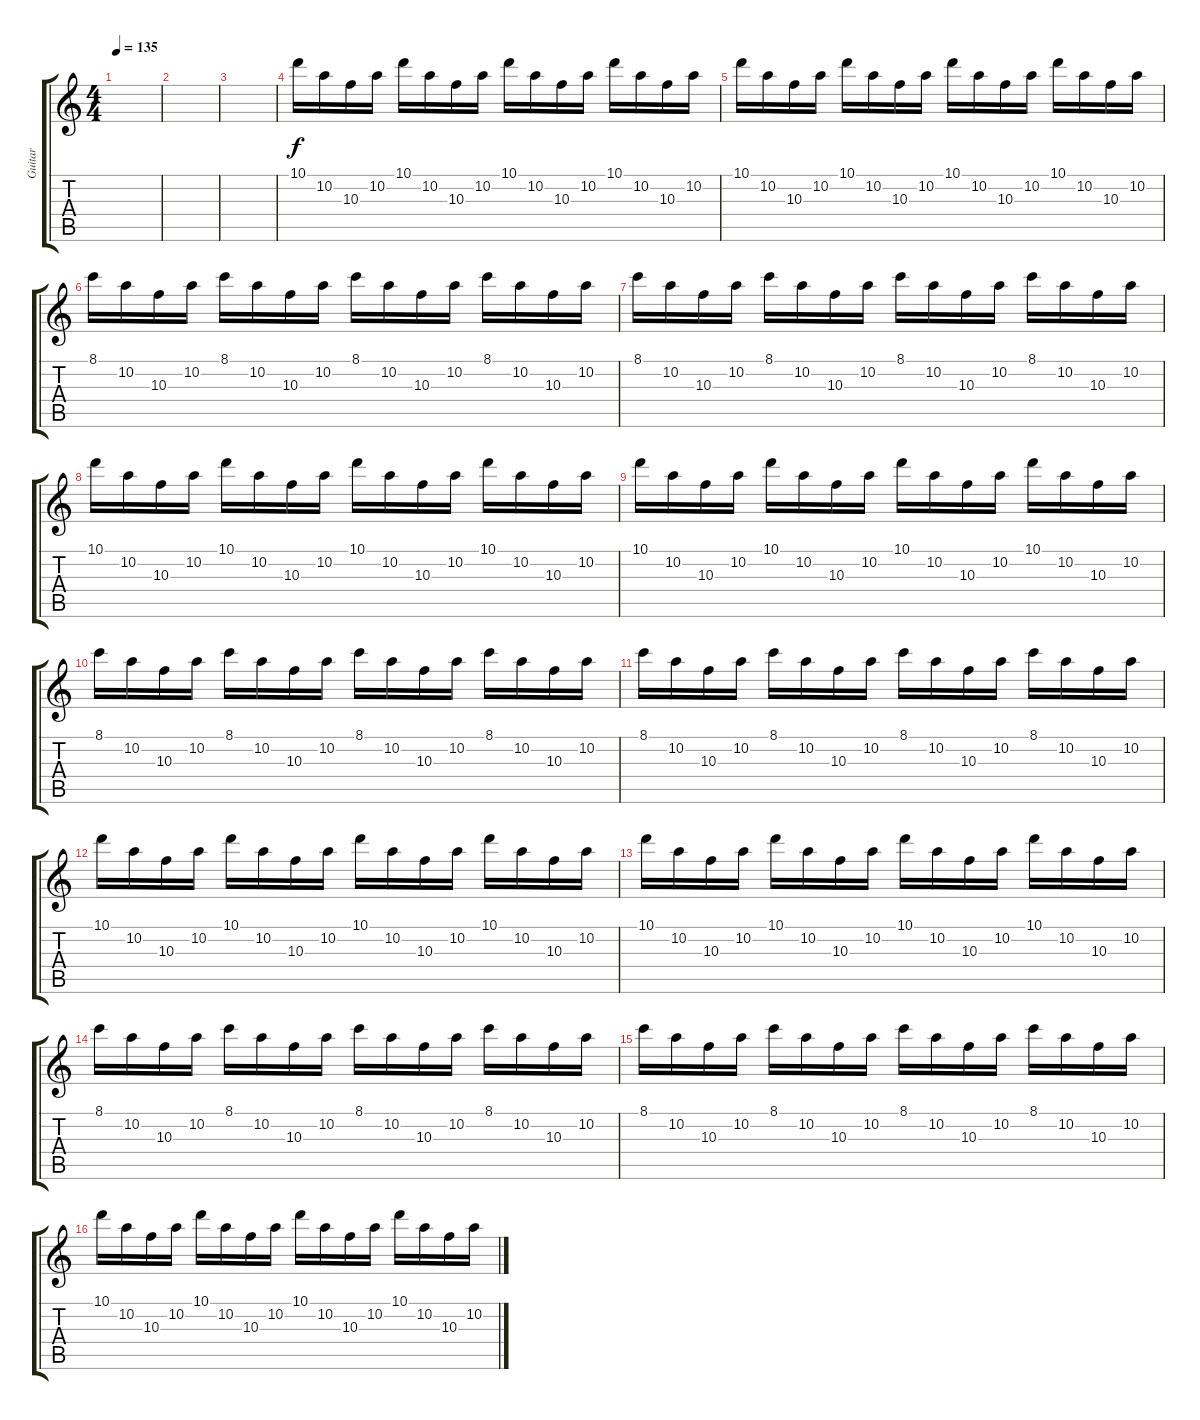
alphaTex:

\track ("Guitar" "Guitar") {instrument distortionguitar}
\staff {score tabs}
\tuning (E4 B3 G3 D3 A2 E2) {hide}
\ts (4 4)
\tempo 135
\clef g2
\ks c
|
|
|
10.1.16 10.2.16 10.3.16 10.2.16 10.1.16 10.2.16 10.3.16 10.2.16 10.1.16 10.2.16 10.3.16 10.2.16 10.1.16 10.2.16 10.3.16 10.2.16 |
10.1.16 10.2.16 10.3.16 10.2.16 10.1.16 10.2.16 10.3.16 10.2.16 10.1.16 10.2.16 10.3.16 10.2.16 10.1.16 10.2.16 10.3.16 10.2.16 |
8.1.16 10.2.16 10.3.16 10.2.16 8.1.16 10.2.16 10.3.16 10.2.16 8.1.16 10.2.16 10.3.16 10.2.16 8.1.16 10.2.16 10.3.16 10.2.16 |
8.1.16 10.2.16 10.3.16 10.2.16 8.1.16 10.2.16 10.3.16 10.2.16 8.1.16 10.2.16 10.3.16 10.2.16 8.1.16 10.2.16 10.3.16 10.2.16 |
10.1.16 10.2.16 10.3.16 10.2.16 10.1.16 10.2.16 10.3.16 10.2.16 10.1.16 10.2.16 10.3.16 10.2.16 10.1.16 10.2.16 10.3.16 10.2.16 |
10.1.16 10.2.16 10.3.16 10.2.16 10.1.16 10.2.16 10.3.16 10.2.16 10.1.16 10.2.16 10.3.16 10.2.16 10.1.16 10.2.16 10.3.16 10.2.16 |
8.1.16 10.2.16 10.3.16 10.2.16 8.1.16 10.2.16 10.3.16 10.2.16 8.1.16 10.2.16 10.3.16 10.2.16 8.1.16 10.2.16 10.3.16 10.2.16 |
8.1.16 10.2.16 10.3.16 10.2.16 8.1.16 10.2.16 10.3.16 10.2.16 8.1.16 10.2.16 10.3.16 10.2.16 8.1.16 10.2.16 10.3.16 10.2.16 |
10.1.16 10.2.16 10.3.16 10.2.16 10.1.16 10.2.16 10.3.16 10.2.16 10.1.16 10.2.16 10.3.16 10.2.16 10.1.16 10.2.16 10.3.16 10.2.16 |
10.1.16 10.2.16 10.3.16 10.2.16 10.1.16 10.2.16 10.3.16 10.2.16 10.1.16 10.2.16 10.3.16 10.2.16 10.1.16 10.2.16 10.3.16 10.2.16 |
8.1.16 10.2.16 10.3.16 10.2.16 8.1.16 10.2.16 10.3.16 10.2.16 8.1.16 10.2.16 10.3.16 10.2.16 8.1.16 10.2.16 10.3.16 10.2.16 |
8.1.16 10.2.16 10.3.16 10.2.16 8.1.16 10.2.16 10.3.16 10.2.16 8.1.16 10.2.16 10.3.16 10.2.16 8.1.16 10.2.16 10.3.16 10.2.16 |
10.1.16 10.2.16 10.3.16 10.2.16 10.1.16 10.2.16 10.3.16 10.2.16 10.1.16 10.2.16 10.3.16 10.2.16 10.1.16 10.2.16 10.3.16 10.2.16
